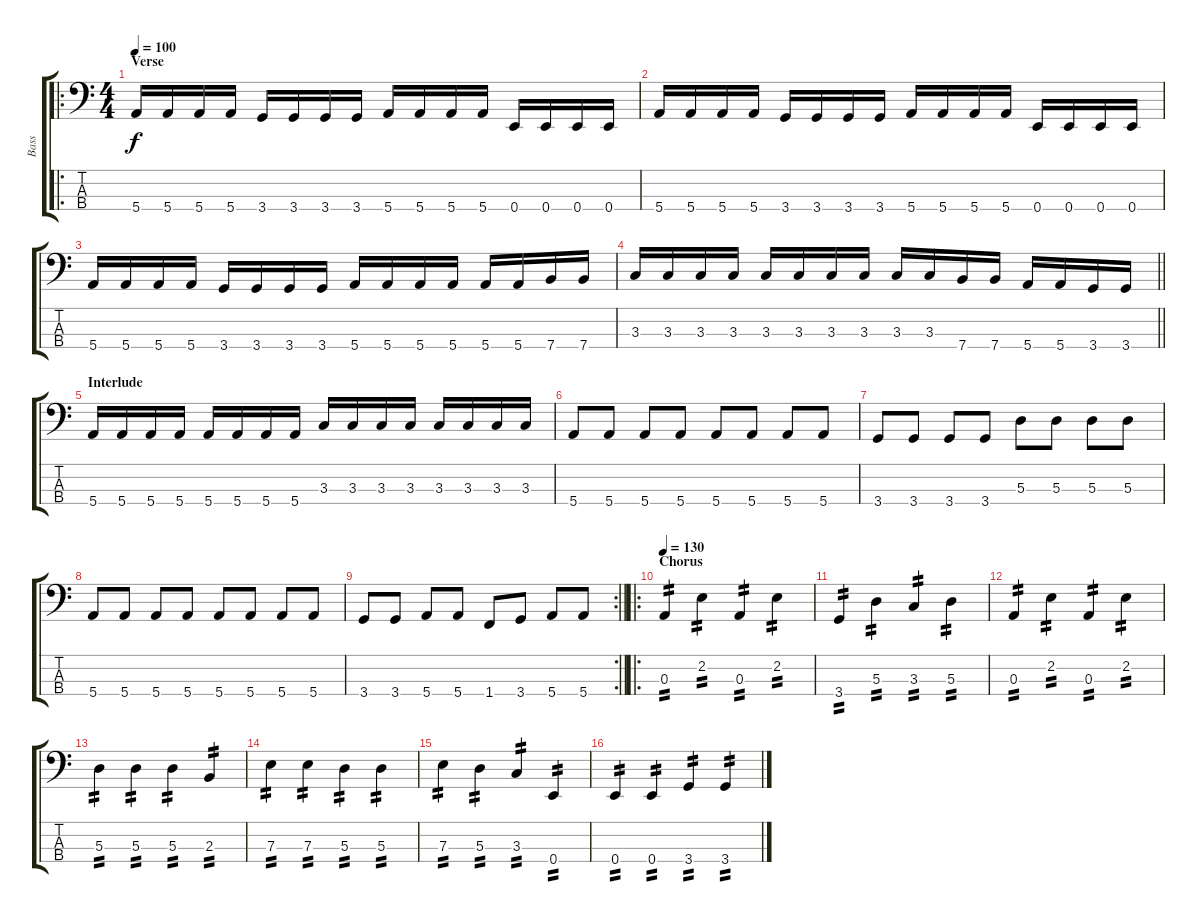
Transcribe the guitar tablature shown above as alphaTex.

\track ("Bass" "Bass") {instrument electricbasspick}
\staff {score tabs}
\tuning (G2 D2 A1 E1) {hide}
\ro
\ts (4 4)
\section ("" "Verse")
\tempo 100
\clef f4
\ks c
5.4.16{dy f} 5.4.16 5.4.16 5.4.16 3.4.16 3.4.16 3.4.16 3.4.16 5.4.16 5.4.16 5.4.16 5.4.16 0.4.16 0.4.16 0.4.16 0.4.16 |
5.4.16 5.4.16 5.4.16 5.4.16 3.4.16 3.4.16 3.4.16 3.4.16 5.4.16 5.4.16 5.4.16 5.4.16 0.4.16 0.4.16 0.4.16 0.4.16 |
5.4.16 5.4.16 5.4.16 5.4.16 3.4.16 3.4.16 3.4.16 3.4.16 5.4.16 5.4.16 5.4.16 5.4.16 5.4.16 5.4.16 7.4.16 7.4.16 |
\barLineRight lightlight
3.3.16 3.3.16 3.3.16 3.3.16 3.3.16 3.3.16 3.3.16 3.3.16 3.3.16 3.3.16 7.4.16 7.4.16 5.4.16 5.4.16 3.4.16 3.4.16 |
\section ("" "Interlude")
5.4.16 5.4.16 5.4.16 5.4.16 5.4.16 5.4.16 5.4.16 5.4.16 3.3.16 3.3.16 3.3.16 3.3.16 3.3.16 3.3.16 3.3.16 3.3.16 |
5.4.8 5.4.8 5.4.8 5.4.8 5.4.8 5.4.8 5.4.8 5.4.8 |
3.4.8 3.4.8 3.4.8 3.4.8 5.3.8 5.3.8 5.3.8 5.3.8 |
5.4.8 5.4.8 5.4.8 5.4.8 5.4.8 5.4.8 5.4.8 5.4.8 |
\rc 2
\barLineRight lightlight
3.4.8 3.4.8 5.4.8 5.4.8 1.4.8 3.4.8 5.4.8 5.4.8 |
\ro
\section ("" "Chorus")
\tempo 130
0.3.4{tp 2} 2.2.4{tp 2} 0.3.4{tp 2} 2.2.4{tp 2} |
3.4.4{tp 2} 5.3.4{tp 2} 3.3.4{tp 2} 5.3.4{tp 2} |
0.3.4{tp 2} 2.2.4{tp 2} 0.3.4{tp 2} 2.2.4{tp 2} |
5.3.4{tp 2} 5.3.4{tp 2} 5.3.4{tp 2} 2.3.4{tp 2} |
7.3.4{tp 2} 7.3.4{tp 2} 5.3.4{tp 2} 5.3.4{tp 2} |
7.3.4{tp 2} 5.3.4{tp 2} 3.3.4{tp 2} 0.4.4{tp 2} |
0.4.4{tp 2} 0.4.4{tp 2} 3.4.4{tp 2} 3.4.4{tp 2}
